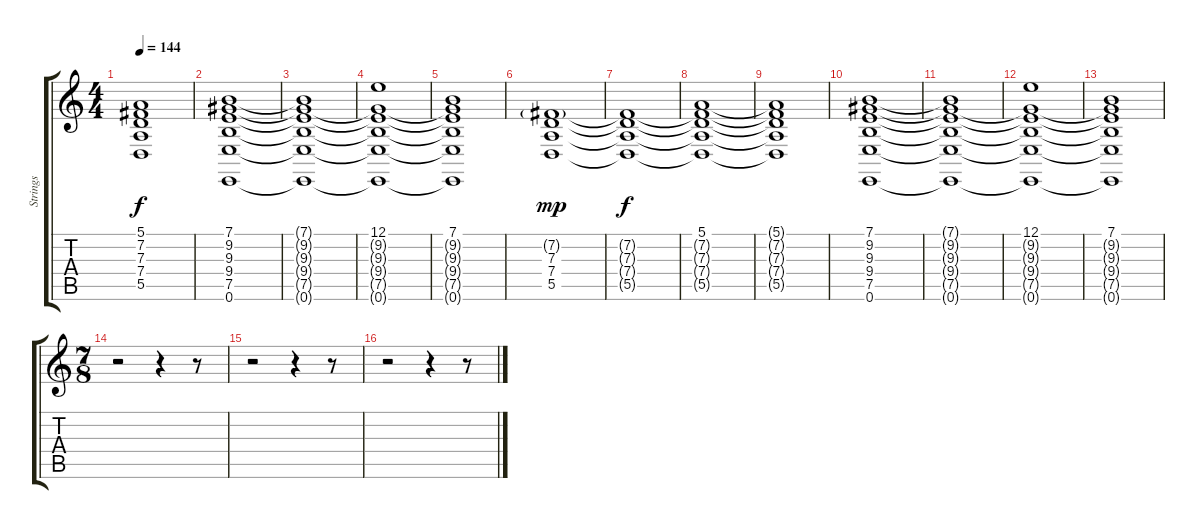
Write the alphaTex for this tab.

\track ("Strings" "Strings") {instrument stringensemble2}
\staff {score tabs}
\tuning (E4 B3 G3 D3 A2 E2) {hide}
\ts (4 4)
\tempo 144
\clef g2
\ks c
(5.1{t} 7.2{t} 7.3{t} 7.4{t} 5.5{t}).1{dy f} |
(7.1 9.2 9.3 9.4 7.5 0.6).1 |
(7.1{t} 9.2{t} 9.3{t} 9.4{t} 7.5{t} 0.6{t}).1 |
(12.1 9.2{t} 9.3{t} 9.4{t} 7.5{t} 0.6{t}).1 |
(7.1 9.2{t} 9.3{t} 9.4{t} 7.5{t} 0.6{t}).1 |
\section ("" "")
(7.2{g} 7.3 7.4 5.5).1{dy mp} |
(7.2{t} 7.3{t} 7.4{t} 5.5{t}).1{dy f} |
(5.1 7.2{t} 7.3{t} 7.4{t} 5.5{t}).1 |
(5.1{t} 7.2{t} 7.3{t} 7.4{t} 5.5{t}).1 |
(7.1 9.2 9.3 9.4 7.5 0.6).1 |
(7.1{t} 9.2{t} 9.3{t} 9.4{t} 7.5{t} 0.6{t}).1 |
(12.1 9.2{t} 9.3{t} 9.4{t} 7.5{t} 0.6{t}).1 |
(7.1 9.2{t} 9.3{t} 9.4{t} 7.5{t} 0.6{t}).1 |
\ts (7 8)
\section ("" "")
r.2 r.4 r.8 |
r.2 r.4 r.8 |
r.2 r.4 r.8
